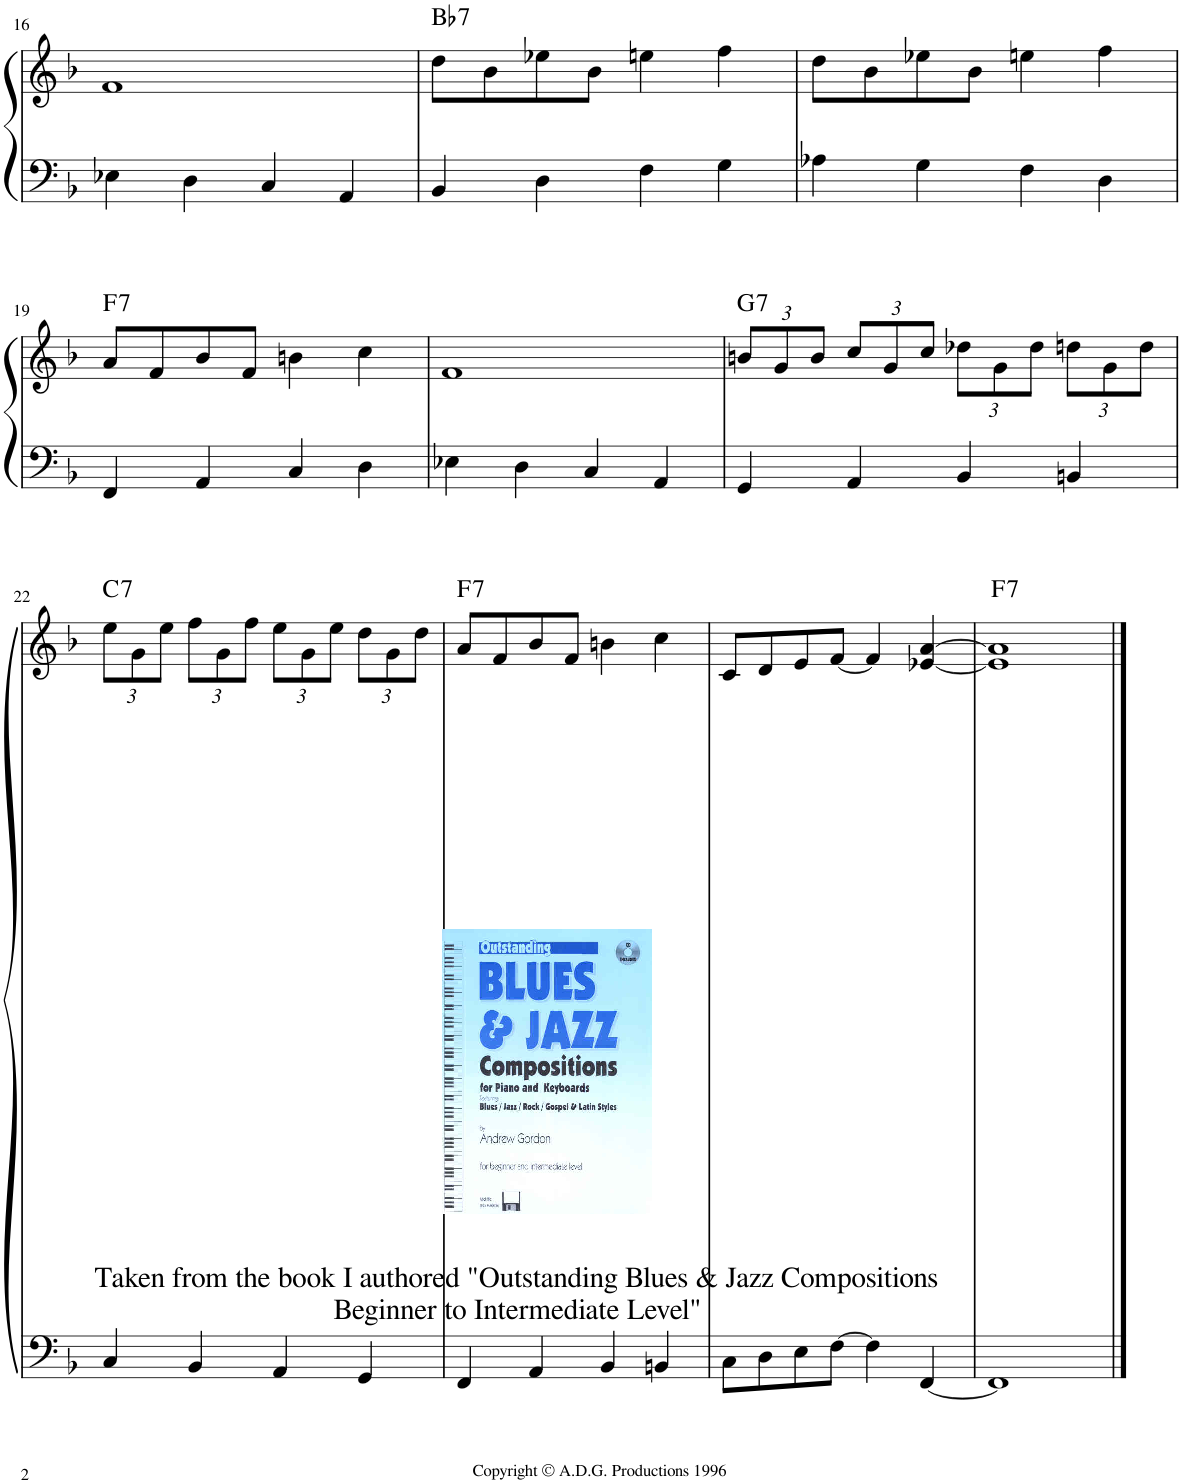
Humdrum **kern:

**kern	**kern	**harte
*part1	*part1	*part1
*staff2	*staff1	*
*I"Piano	*	*
*I'Pno	*	*
!!LO:PB:g=z
*clefF4	*clefG2	*
*k[b-]	*k[b-]	*
*M4/4	*M4/4	*
=16	=16	=16
4E-X\	1f	.
4D\	.	.
4C/	.	.
4AA/	.	.
=17	=17	=17
!	!	!LO:H:kt=7
4BB-/	8dd\L	Bb:7
.	8b-\	.
4D\	8ee-X\	.
.	8b-\J	.
4F\	4een\	.
4G\	4ff\	.
=18	=18	=18
4A-X\	8dd\L	.
.	8b-\	.
4G\	8ee-X\	.
.	8b-\J	.
4F\	4een\	.
4D\	4ff\	.
!!LO:LB:g=z
=19	=19	=19
!	!	!LO:H:kt=7
4FF/	8a/L	F:7
.	8f/	.
4AA/	8b-/	.
.	8f/J	.
4C/	4bn\	.
4D\	4cc\	.
=20	=20	=20
4E-X\	1f	.
4D\	.	.
4C/	.	.
4AA/	.	.
=21	=21	=21
*	*Xbrackettup	*
!	!	!LO:H:kt=7
4GG/	12bn/L	G:7
.	12g/	.
.	12b/J	.
4AA/	12cc/L	.
.	12g/	.
.	12cc/J	.
4BB-/	12dd-X\L	.
.	12g\	.
.	12dd-\J	.
4BBn/	12ddn\L	.
.	12g\	.
.	12dd\J	.
!!LO:LB:g=z
=22	=22	=22
!	!	!LO:H:kt=7
4C/	12ee\L	C:7
.	12g\	.
!	!LO:TX:b:t=Taken from the book I authored "Outstanding Blues & Jazz Compositions	!
!	!LO:TX:b:t=Beginner to Intermediate Level"	!
.	12ee\J	.
4BB-/	12ff\L	.
.	12g\	.
.	12ff\J	.
4AA/	12ee\L	.
.	12g\	.
.	12ee\J	.
4GG/	12dd\L	.
.	12g\	.
.	12dd\J	.
=23	=23	=23
!	!	!LO:H:kt=7
4FF/	8a/L	F:7
.	8f/	.
4AA/	8b-/	.
.	8f/J	.
4BB-/	4bn\	.
4BBn/	4cc\	.
=24	=24	=24
8C\L	8c/L	.
8D\	8d/	.
8E\	8e/	.
[8F\J	[8f/J	.
4F\]	4f/]	.
[4FF/	[4e-X/ [4a/	.
=25	=25	=25
!	!	!LO:H:kt=7
1FF]	1e-] 1a]	F:7
==	==	==
*-	*-	*-
